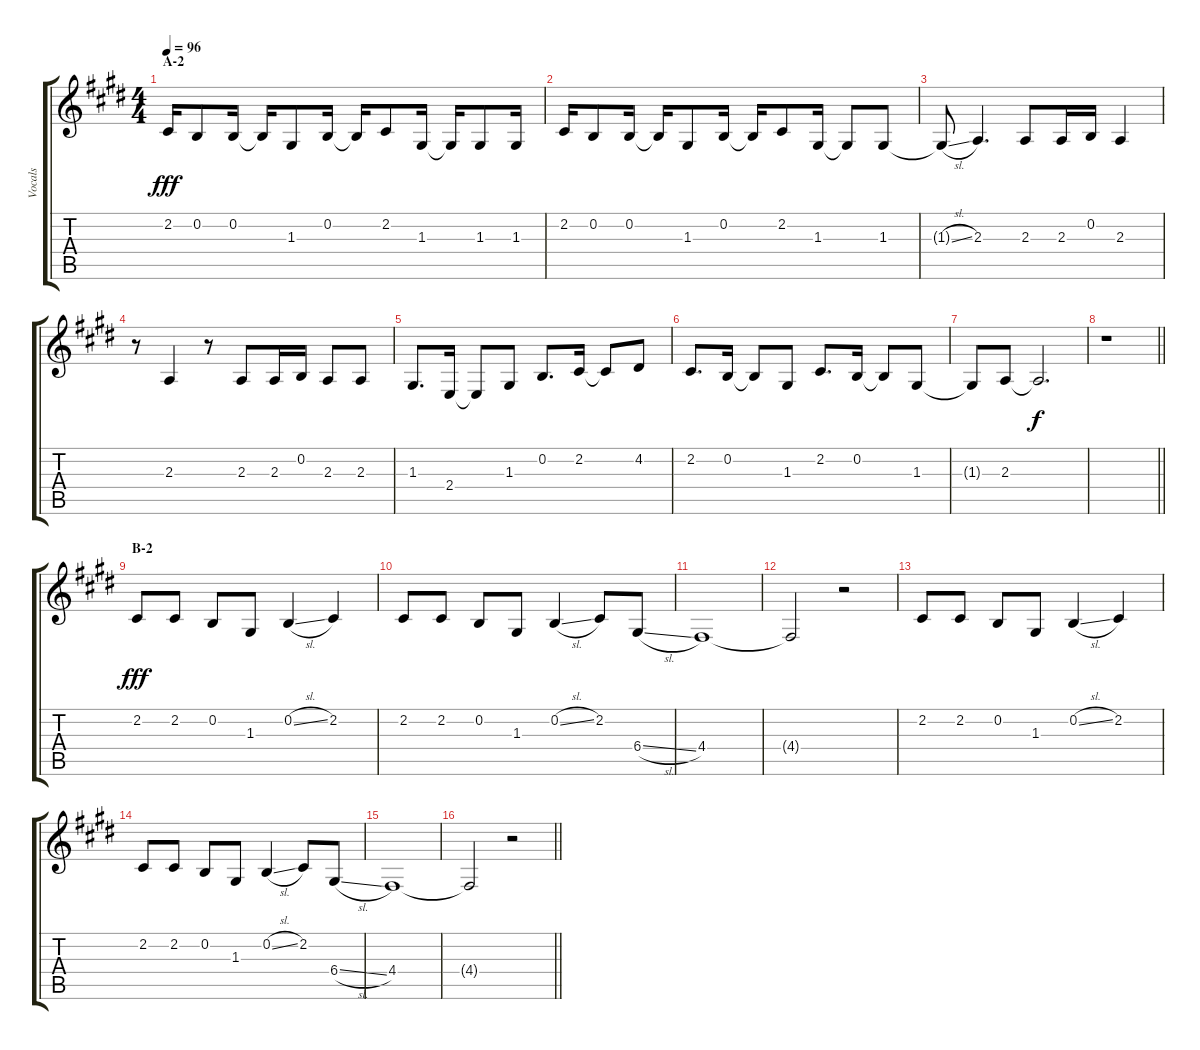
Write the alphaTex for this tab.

\track ("Vocals" "Vocals") {instrument voiceoohs}
\staff {score tabs}
\tuning (E4 B3 G3 D3 A2 E2) {hide}
\ts (4 4)
\section ("" "A-2")
\tempo 96
\clef g2
\ks e
2.2.16{dy fff} 0.2.8 0.2.16 0.2{t}.16 1.3.8 0.2.16 0.2{t}.16 2.2.8 1.3.16 1.3{t}.16 1.3.8 1.3.16 |
2.2.16 0.2.8 0.2.16 0.2{t}.16 1.3.8 0.2.16 0.2{t}.16 2.2.8 1.3.16 1.3{t}.8 1.3.8 |
1.3{sl t}.8 2.3.4{d} 2.3.8 2.3.16 0.2.16 2.3.4 |
r.8 2.3.4 r.8 2.3.8 2.3.16 0.2.16 2.3.8 2.3.8 |
1.3.8{d} 2.4.16 2.4{t}.8 1.3.8 0.2.8{d} 2.2.16 2.2{t}.8 4.2.8 |
2.2.8{d} 0.2.16 0.2{t}.8 1.3.8 2.2.8{d} 0.2.16 0.2{t}.8 1.3.8 |
1.3{t}.8 2.3.8 2.3{t}.2{d dy f} |
\barLineRight lightlight
r.1 |
\section ("" "B-2")
2.2.8{dy fff} 2.2.8 0.2.8 1.3.8 0.2{sl}.4 2.2.4 |
2.2.8 2.2.8 0.2.8 1.3.8 0.2{sl}.4 2.2.8 6.4{sl}.8 |
4.4.1 |
4.4{t}.2 r.2 |
2.2.8 2.2.8 0.2.8 1.3.8 0.2{sl}.4 2.2.4 |
2.2.8 2.2.8 0.2.8 1.3.8 0.2{sl}.4 2.2.8 6.4{sl}.8 |
4.4.1 |
\barLineRight lightlight
4.4{t}.2 r.2
